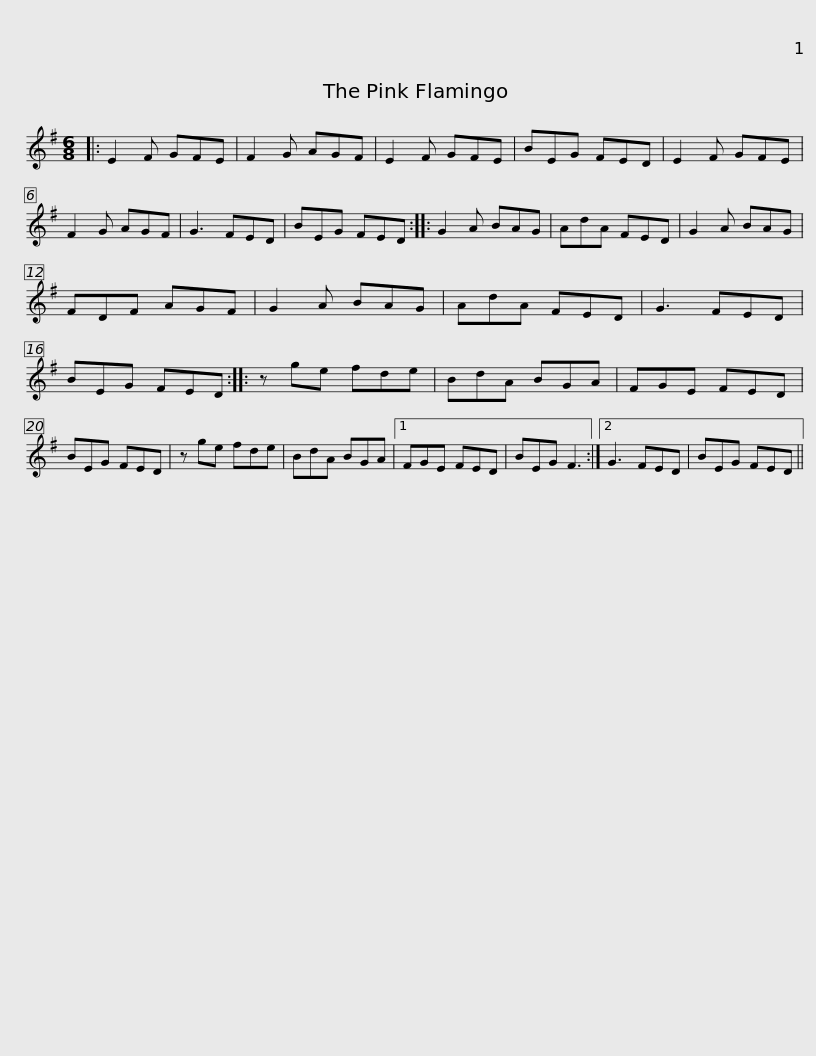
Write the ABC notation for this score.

X:1
L:1/8
M:6/8
I:linebreak $
K:Emin
V:1 treble
V:1
|: E2 F GFE | F2 G AGF | E2 F GFE | BEG FED | E2 F GFE | %5
 F2 G AGF | G3 FED |$ BEG FED :: G2 A BAG | AdA FED | %10
 G2 A BAG | FDF AGF | G2 A BAG | AdA FED | G3 FED |$ %15
 BEG FED :: z ge fde | BdA BGA | FGE FED | BEG FED | %20
 z ge fde | BdA BGA |1$ FGE FED | BEG F3 :|2 G3 FED | %25
 BEG FED || %26
